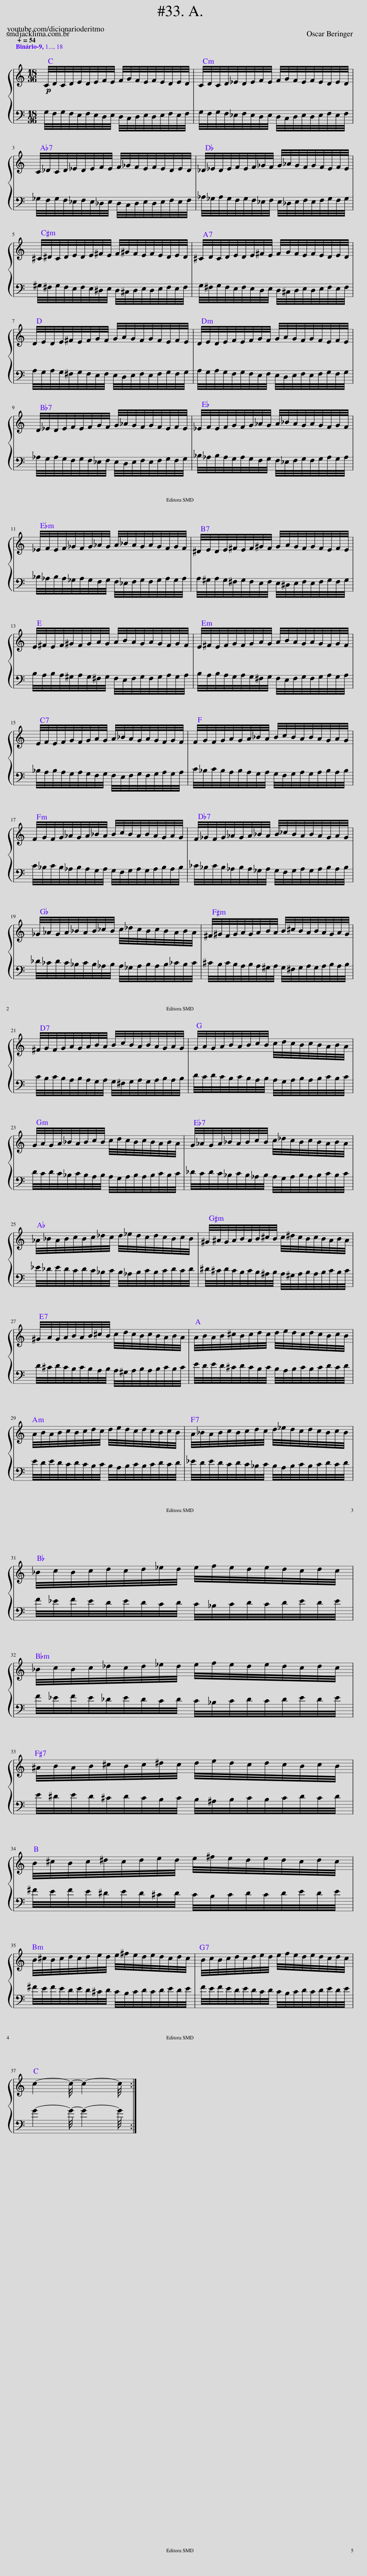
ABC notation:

X:1
%%score { 1 | 2 }
L:1/8
Q:1/4=54
M:18/32
I:linebreak $
K:C
V:1 treble
V:2 bass
V:1
!p! C/4D/4C/4D/4E/4D/4E/4F/4E/4 F/4G/4F/4E/4F/4E/4D/4E/4D/4 | C/4D/4C/4D/4_E/4D/4E/4F/4E/4 F/4G/4F/4E/4F/4E/4D/4E/4D/4 |$ C/4_D/4C/4D/4_E/4D/4E/4F/4E/4 F/4_G/4F/4E/4F/4E/4D/4E/4D/4 | _D/4_E/4D/4E/4F/4E/4F/4_G/4F/4 G/4_A/4G/4F/4G/4F/4E/4F/4E/4 |$ ^C/4^D/4C/4D/4E/4D/4E/4^F/4E/4 F/4^G/4F/4E/4F/4E/4D/4E/4D/4 | %5
 ^C/4D/4C/4D/4E/4D/4E/4^F/4E/4 F/4G/4F/4E/4F/4E/4D/4E/4D/4 |$ D/4E/4D/4E/4^F/4E/4F/4G/4F/4 G/4A/4G/4F/4G/4F/4E/4F/4E/4 | D/4E/4D/4E/4F/4E/4F/4G/4F/4 G/4A/4G/4F/4G/4F/4E/4F/4E/4 |$ D/4_E/4D/4E/4F/4E/4F/4G/4F/4 G/4_A/4G/4F/4G/4F/4E/4F/4E/4 | _E/4F/4E/4F/4G/4F/4G/4_A/4G/4 A/4_B/4A/4G/4A/4G/4F/4G/4F/4 |$ %10
 _E/4F/4E/4F/4_G/4F/4G/4_A/4G/4 A/4_B/4A/4G/4A/4G/4F/4G/4F/4 | ^D/4E/4D/4E/4^F/4E/4F/4^G/4F/4 G/4A/4G/4F/4G/4F/4E/4F/4E/4 |$ E/4^F/4E/4F/4^G/4F/4G/4A/4G/4 A/4B/4A/4G/4A/4G/4F/4G/4F/4 | E/4^F/4E/4F/4G/4F/4G/4A/4G/4 A/4B/4A/4G/4A/4G/4F/4G/4F/4 |$ E/4F/4E/4F/4G/4F/4G/4A/4G/4 A/4_B/4A/4G/4A/4G/4F/4G/4F/4 | %15
 F/4G/4F/4G/4A/4G/4A/4_B/4A/4 B/4c/4B/4A/4B/4A/4G/4A/4G/4 |$ F/4G/4F/4G/4_A/4G/4A/4_B/4A/4 B/4c/4B/4A/4B/4A/4G/4A/4G/4 | F/4_G/4F/4G/4_A/4G/4A/4_B/4A/4 B/4_c/4B/4A/4B/4A/4G/4A/4G/4 |$ _G/4_A/4G/4A/4_B/4A/4B/4_c/4B/4 c/4_d/4c/4B/4c/4B/4A/4B/4A/4 | ^F/4^G/4F/4G/4A/4G/4A/4B/4A/4 B/4^c/4B/4A/4B/4A/4G/4A/4G/4 |$ %20
 ^F/4G/4F/4G/4A/4G/4A/4B/4A/4 B/4c/4B/4A/4B/4A/4G/4A/4G/4 | G/4A/4G/4A/4B/4A/4B/4c/4B/4 c/4d/4c/4B/4c/4B/4A/4B/4A/4 |$ G/4A/4G/4A/4_B/4A/4B/4c/4B/4 c/4d/4c/4B/4c/4B/4A/4B/4A/4 | G/4_A/4G/4A/4_B/4A/4B/4c/4B/4 c/4_d/4c/4B/4c/4B/4A/4B/4A/4 |$ _A/4_B/4A/4B/4c/4B/4c/4_d/4c/4 d/4_e/4d/4c/4d/4c/4B/4c/4B/4 | %25
 ^G/4^A/4G/4A/4B/4A/4B/4^c/4B/4 c/4^d/4c/4B/4c/4B/4A/4B/4A/4 |$ ^G/4A/4G/4A/4B/4A/4B/4^c/4B/4 c/4d/4c/4B/4c/4B/4A/4B/4A/4 | A/4B/4A/4B/4^c/4B/4c/4d/4c/4 d/4e/4d/4c/4d/4c/4B/4c/4B/4 |$ A/4B/4A/4B/4c/4B/4c/4d/4c/4 d/4e/4d/4c/4d/4c/4B/4c/4B/4 | A/4_B/4A/4B/4c/4B/4c/4d/4c/4 d/4_e/4d/4c/4d/4c/4B/4c/4B/4 |$ %30
 _B/4c/4B/4c/4d/4c/4d/4_e/4d/4 e/4f/4e/4d/4e/4d/4c/4d/4c/4 |$ _B/4c/4B/4c/4_d/4c/4d/4_e/4d/4 e/4f/4e/4d/4e/4d/4c/4d/4c/4 |$ ^A/4B/4A/4B/4^c/4B/4c/4^d/4c/4 d/4e/4d/4c/4d/4c/4B/4c/4B/4 |$ B/4^c/4B/4c/4^d/4c/4d/4e/4d/4 e/4^f/4e/4d/4e/4d/4c/4d/4c/4 |$ B/4^c/4B/4c/4d/4c/4d/4e/4d/4 e/4^f/4e/4d/4e/4d/4c/4d/4c/4 | %35
 B/4c/4B/4c/4d/4c/4d/4e/4d/4 e/4f/4e/4d/4e/4d/4c/4d/4c/4 |$ c2- c/4- c2- c/4 :| %37
V:2
 G,/4F,/4G,/4F,/4E,/4F,/4E,/4D,/4E,/4 D,/4C,/4D,/4E,/4D,/4E,/4F,/4E,/4F,/4 | G,/4F,/4G,/4F,/4_E,/4F,/4E,/4D,/4E,/4 D,/4C,/4D,/4E,/4D,/4E,/4F,/4E,/4F,/4 |$ _G,/4F,/4G,/4F,/4_E,/4F,/4E,/4_D,/4E,/4 D,/4C,/4D,/4E,/4D,/4E,/4F,/4E,/4F,/4 | _A,/4_G,/4A,/4G,/4F,/4G,/4F,/4_E,/4F,/4 E,/4_D,/4E,/4F,/4E,/4F,/4G,/4F,/4G,/4 |$ ^G,/4^F,/4G,/4F,/4E,/4F,/4E,/4^D,/4E,/4 D,/4^C,/4D,/4E,/4D,/4E,/4F,/4E,/4F,/4 | %5
 G,/4^F,/4G,/4F,/4E,/4F,/4E,/4D,/4E,/4 D,/4^C,/4D,/4E,/4D,/4E,/4F,/4E,/4F,/4 |$ A,/4G,/4A,/4G,/4^F,/4G,/4F,/4E,/4F,/4 E,/4D,/4E,/4F,/4E,/4F,/4G,/4F,/4G,/4 | A,/4G,/4A,/4G,/4F,/4G,/4F,/4E,/4F,/4 E,/4D,/4E,/4F,/4E,/4F,/4G,/4F,/4G,/4 |$ _A,/4G,/4A,/4G,/4F,/4G,/4F,/4_E,/4F,/4 E,/4D,/4E,/4F,/4E,/4F,/4G,/4F,/4G,/4 | _B,/4_A,/4B,/4A,/4G,/4A,/4G,/4F,/4G,/4 F,/4_E,/4F,/4G,/4F,/4G,/4A,/4G,/4A,/4 |$ %10
 _B,/4_A,/4B,/4A,/4_G,/4A,/4G,/4F,/4G,/4 F,/4_E,/4F,/4G,/4F,/4G,/4A,/4G,/4A,/4 | A,/4^G,/4A,/4G,/4^F,/4G,/4F,/4E,/4F,/4 E,/4^D,/4E,/4F,/4E,/4F,/4G,/4F,/4G,/4 |$ B,/4A,/4B,/4A,/4^G,/4A,/4G,/4^F,/4G,/4 F,/4E,/4F,/4G,/4F,/4G,/4A,/4G,/4A,/4 | B,/4A,/4B,/4A,/4G,/4A,/4G,/4^F,/4G,/4 F,/4E,/4F,/4G,/4F,/4G,/4A,/4G,/4A,/4 |$ _B,/4A,/4B,/4A,/4G,/4A,/4G,/4F,/4G,/4 F,/4E,/4F,/4G,/4F,/4G,/4A,/4G,/4A,/4 | %15
 C/4_B,/4C/4B,/4A,/4B,/4A,/4G,/4A,/4 G,/4F,/4G,/4A,/4G,/4A,/4B,/4A,/4B,/4 |$ C/4_B,/4C/4B,/4_A,/4B,/4A,/4G,/4A,/4 G,/4F,/4G,/4A,/4G,/4A,/4B,/4A,/4B,/4 | _C/4_B,/4C/4B,/4_A,/4B,/4A,/4_G,/4A,/4 G,/4F,/4G,/4A,/4G,/4A,/4B,/4A,/4B,/4 |$ _D/4_C/4D/4C/4_B,/4C/4B,/4_A,/4B,/4 A,/4_G,/4A,/4B,/4A,/4B,/4_C/4B,/4C/4 | ^C/4B,/4C/4B,/4A,/4B,/4A,/4^G,/4A,/4 G,/4^F,/4G,/4A,/4G,/4A,/4B,/4A,/4B,/4 |$ %20
 C/4B,/4C/4B,/4A,/4B,/4A,/4G,/4A,/4 G,/4^F,/4G,/4A,/4G,/4A,/4B,/4A,/4B,/4 | D/4C/4D/4C/4B,/4C/4B,/4A,/4B,/4 A,/4G,/4A,/4B,/4A,/4B,/4C/4B,/4C/4 |$ D/4C/4D/4C/4_B,/4C/4B,/4A,/4B,/4 A,/4G,/4A,/4B,/4A,/4B,/4C/4B,/4C/4 | _D/4C/4D/4C/4_B,/4C/4B,/4_A,/4B,/4 A,/4G,/4A,/4B,/4A,/4B,/4C/4B,/4C/4 |$ _E/4_D/4E/4D/4C/4D/4C/4_B,/4C/4 B,/4_A,/4B,/4C/4B,/4C/4D/4C/4D/4 | %25
 ^D/4^C/4D/4C/4B,/4C/4B,/4^A,/4B,/4 A,/4^G,/4A,/4B,/4A,/4B,/4C/4B,/4C/4 |$ D/4^C/4D/4C/4B,/4C/4B,/4A,/4B,/4 A,/4^G,/4A,/4B,/4A,/4B,/4C/4B,/4C/4 | E/4D/4E/4D/4^C/4D/4C/4B,/4C/4 B,/4A,/4B,/4C/4B,/4C/4D/4C/4D/4 |$ E/4D/4E/4D/4C/4D/4C/4B,/4C/4 B,/4A,/4B,/4C/4B,/4C/4D/4C/4D/4 | _E/4D/4E/4D/4C/4D/4C/4_B,/4C/4 B,/4A,/4B,/4C/4B,/4C/4D/4C/4D/4 |$ %30
 F/4_E/4F/4E/4D/4E/4D/4C/4D/4 C/4_B,/4C/4D/4C/4D/4E/4D/4E/4 |$ F/4_E/4F/4E/4_D/4E/4D/4C/4D/4 C/4_B,/4C/4D/4C/4D/4E/4D/4E/4 |$ E/4^D/4E/4D/4^C/4D/4C/4B,/4C/4 B,/4^A,/4B,/4C/4B,/4C/4D/4C/4D/4 |$ ^F/4E/4F/4E/4^D/4E/4D/4^C/4D/4 C/4B,/4C/4D/4C/4D/4E/4D/4E/4 |$ ^F/4E/4F/4E/4D/4E/4D/4^C/4D/4 C/4B,/4C/4D/4C/4D/4E/4D/4E/4 | %35
 F/4E/4F/4E/4D/4E/4D/4C/4D/4 C/4B,/4C/4D/4C/4D/4E/4D/4E/4 |$ G2- G/4- G2- G/4 :| %37
